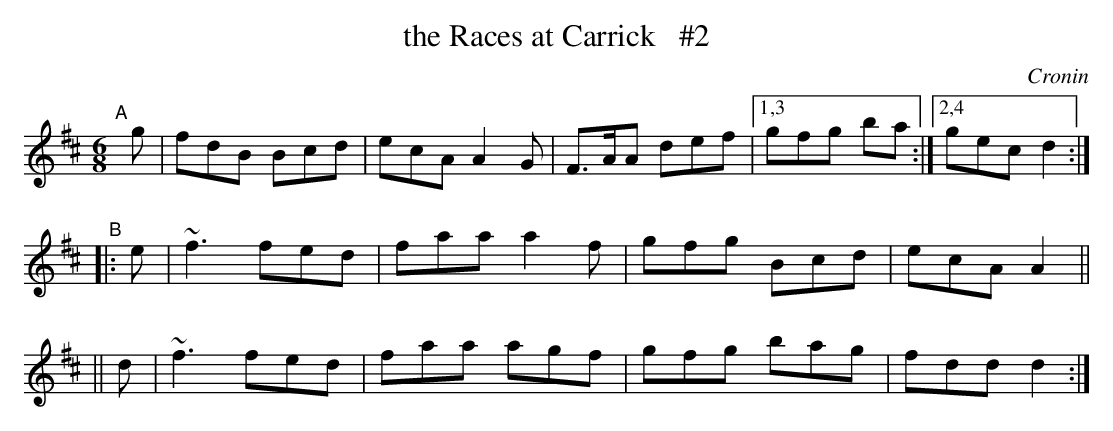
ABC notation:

X:1
T: the Races at Carrick   #2
O: Cronin
M: 6/8
L: 1/8
K: D
"^A"[|] g |\
fdB Bcd | ecA A2G | F>AA def |[1,3 gfg ba :|[2,4 gec d2 :|
"^B"\
|: e | ~f3 fed | faa a2f | gfg Bcd | ecA A2 ||
|| d | ~f3 fed | faa agf | gfg bag | fdd d2 :|
